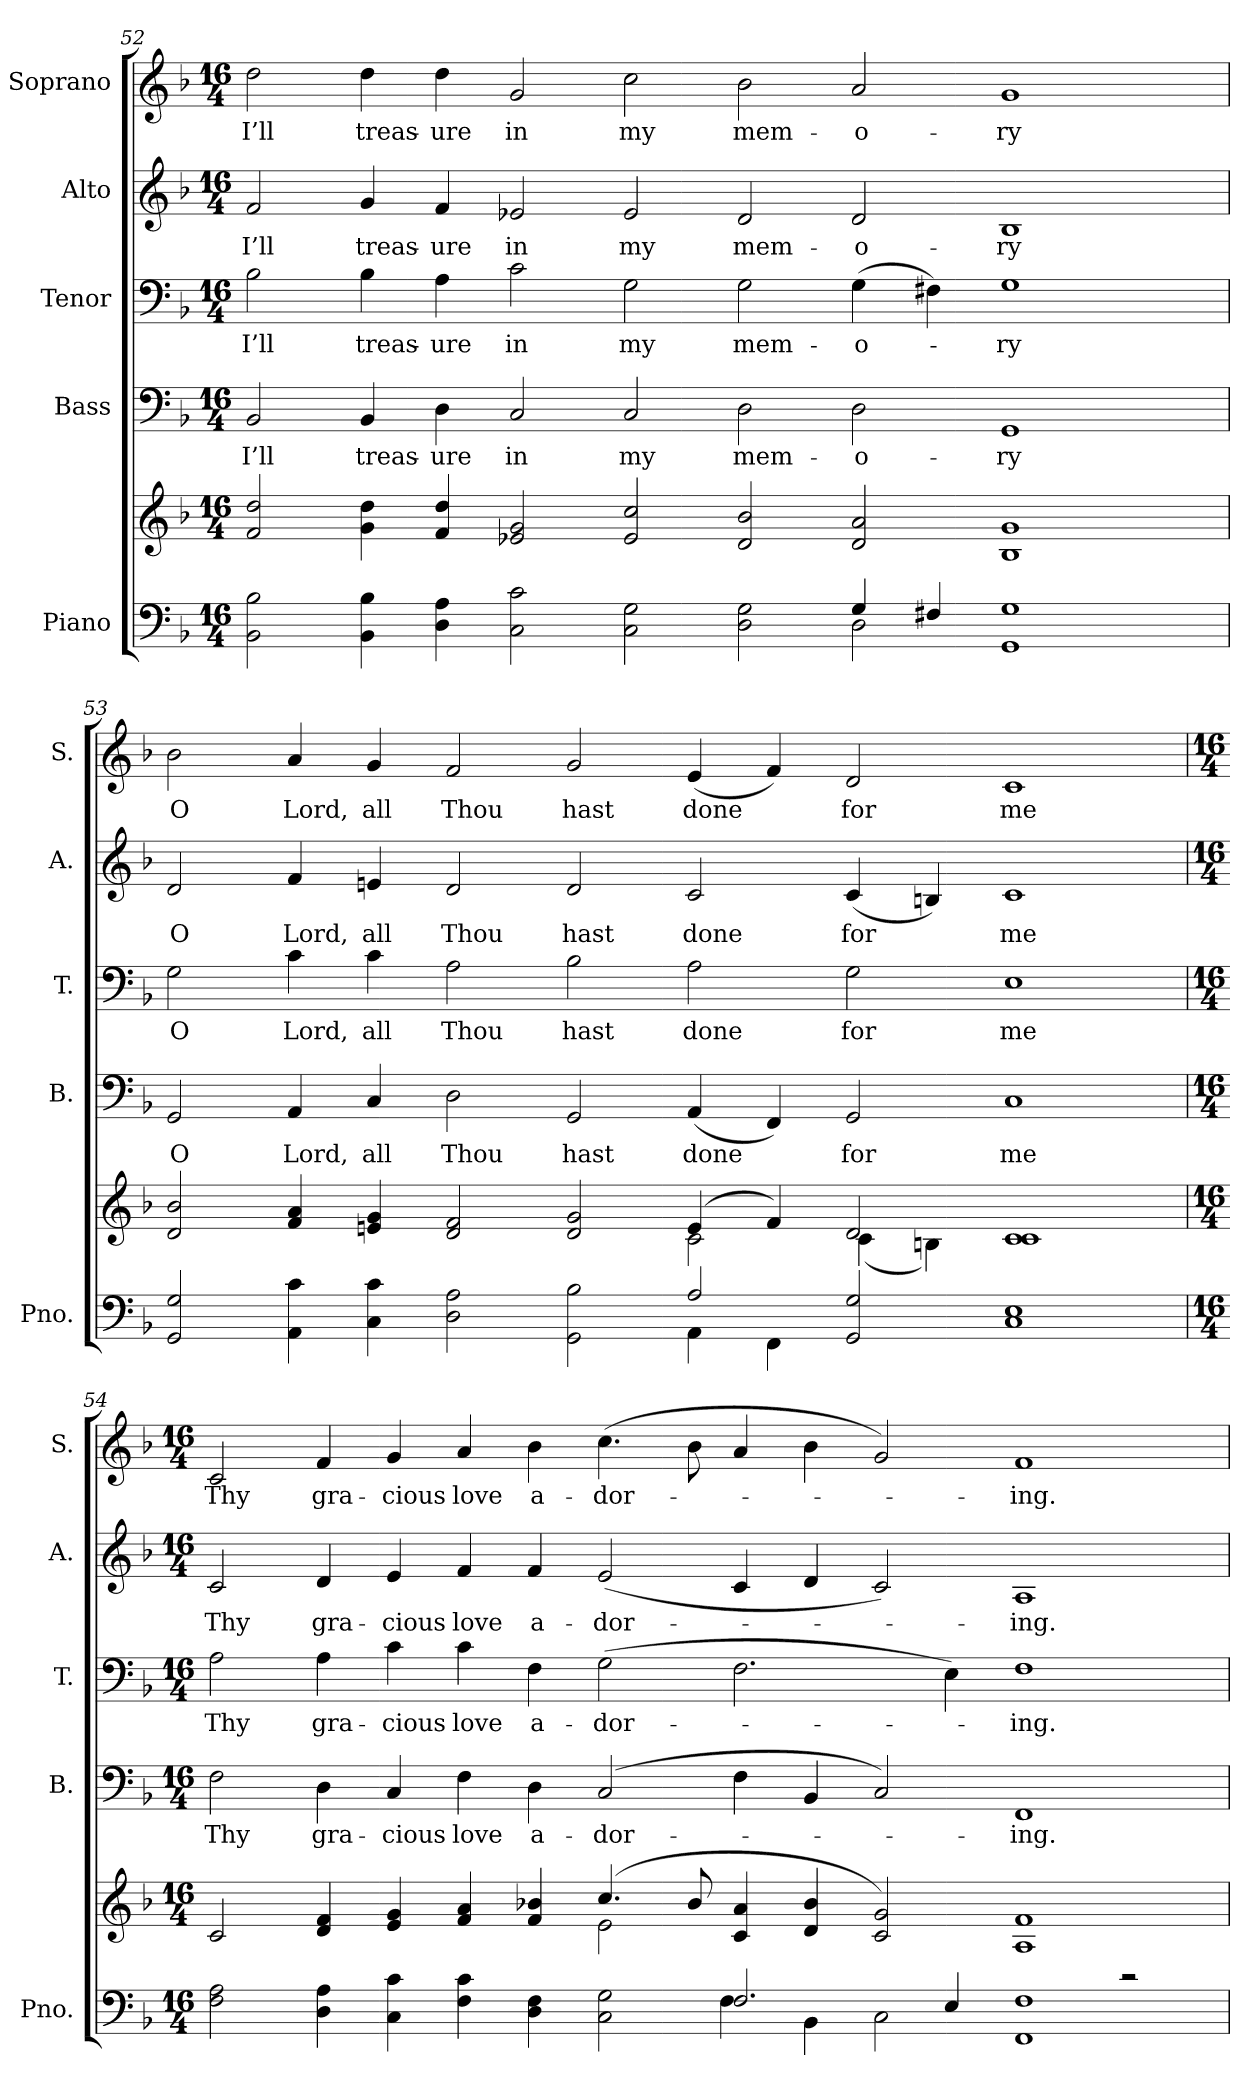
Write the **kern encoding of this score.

**kern	**kern	**kern	**text	**kern	**text	**kern	**text	**kern	**text
*part5	*part5	*part4	*part4	*part3	*part3	*part2	*part2	*part1	*part1
*staff6	*staff5	*staff4	*staff4	*staff3	*staff3	*staff2	*staff2	*staff1	*staff1
*I"Piano	*	*I"Bass	*	*I"Tenor	*	*I"Alto	*	*I"Soprano	*
*I'Pno.	*	*I'B.	*	*I'T.	*	*I'A.	*	*I'S.	*
!!LO:PB:g=z
*clefF4	*clefG2	*clefF4	*	*clefF4	*	*clefG2	*	*clefG2	*
*k[b-]	*k[b-]	*k[b-]	*	*k[b-]	*	*k[b-]	*	*k[b-]	*
*F:	*F:	*F:	*	*F:	*	*F:	*	*F:	*
*M16/4	*M16/4	*M16/4	*	*M16/4	*	*M16/4	*	*M16/4	*
=52	=52	=52	=52	=52	=52	=52	=52	=52	=52
*^	*	*	*	*	*	*	*	*	*
!	!	!	!	!LO:LY:b:color=#000000	!	!	!	!	!	!
!	!	!	!	!	!	!LO:LY:b:color=#000000	!	!	!	!
!	!	!	!	!	!	!	!	!LO:LY:b:color=#000000	!	!
!	!	!	!	!	!	!	!	!	!	!LO:LY:b:color=#000000
2BB-i\ 2B-i	1ryy	2fi/ 2ddi	2BB-i/	I’ll	2B-i\	I’ll	2fi/	I’ll	2ddi\	I’ll
!	!	!	!	!LO:LY:b:color=#000000	!	!	!	!	!	!
!	!	!	!	!	!	!LO:LY:b:color=#000000	!	!	!	!
!	!	!	!	!	!	!	!	!LO:LY:b:color=#000000	!	!
!	!	!	!	!	!	!	!	!	!	!LO:LY:b:color=#000000
4BB-i\ 4B-i	.	4gi\ 4ddi	4BB-i/	treas-	4B-i\	treas-	4gi/	treas-	4ddi\	treas-
!	!	!	!	!LO:LY:b:color=#000000	!	!	!	!	!	!
!	!	!	!	!	!	!LO:LY:b:color=#000000	!	!	!	!
!	!	!	!	!	!	!	!	!LO:LY:b:color=#000000	!	!
!	!	!	!	!	!	!	!	!	!	!LO:LY:b:color=#000000
4Di\ 4Ai	.	4fi/ 4ddi	4Di\	-ure	4Ai\	-ure	4fi/	-ure	4ddi\	-ure
!	!	!	!	!LO:LY:b:color=#000000	!	!	!	!	!	!
!	!	!	!	!	!	!LO:LY:b:color=#000000	!	!	!	!
!	!	!	!	!	!	!	!	!LO:LY:b:color=#000000	!	!
!	!	!	!	!	!	!	!	!	!	!LO:LY:b:color=#000000
2Ci\ 2ci	2ryy	2e-Xi/ 2gi	2Ci/	in	2ci\	in	2e-Xi/	in	2gi/	in
!	!	!	!	!LO:LY:b:color=#000000	!	!	!	!	!	!
!	!	!	!	!	!	!LO:LY:b:color=#000000	!	!	!	!
!	!	!	!	!	!	!	!	!LO:LY:b:color=#000000	!	!
!	!	!	!	!	!	!	!	!	!	!LO:LY:b:color=#000000
2Ci\ 2Gi	1ryy	2e-i/ 2cci	2Ci/	my	2Gi\	my	2e-i/	my	2cci\	my
!	!	!	!	!LO:LY:b:color=#000000	!	!	!	!	!	!
!	!	!	!	!	!	!LO:LY:b:color=#000000	!	!	!	!
!	!	!	!	!	!	!	!	!LO:LY:b:color=#000000	!	!
!	!	!	!	!	!	!	!	!	!	!LO:LY:b:color=#000000
2Di\ 2Gi	.	2di/ 2b-i	2Di\	mem-	2Gi\	mem-	2di/	mem-	2b-i\	mem-
!	!	!	!	!LO:LY:b:color=#000000	!	!	!	!	!	!
!	!	!	!	!	!	!LO:LY:b:color=#000000	!	!	!	!
!	!	!	!	!	!	!	!	!LO:LY:b:color=#000000	!	!
!	!	!	!	!	!	!	!	!	!	!LO:LY:b:color=#000000
4Gi/	2Di\	2di/ 2ai	2Di\	-o-	(4Gi\	-o-	2di/	-o-	2ai/	-o-
4F#Xi/	.	.	.	.	4F#Xi\)	.	.	.	.	.
!	!	!	!	!LO:LY:b:color=#000000	!	!	!	!	!	!
!	!	!	!	!	!	!LO:LY:b:color=#000000	!	!	!	!
!	!	!	!	!	!	!	!	!LO:LY:b:color=#000000	!	!
!	!	!	!	!	!	!	!	!	!	!LO:LY:b:color=#000000
1GGi 1Gi	2ryy	1B-i 1gi	1GGi	-ry	1Gi	-ry	1B-i	-ry	1gi	-ry
.	2ryy	.	.	.	.	.	.	.	.	.
!!LO:PB:g=z
=53	=53	=53	=53	=53	=53	=53	=53	=53	=53	=53
*	*	*^	*	*	*	*	*	*	*	*
!	!	!	!	!	!LO:LY:b:color=#000000	!	!	!	!	!	!
!	!	!	!	!	!	!	!LO:LY:b:color=#000000	!	!	!	!
!	!	!	!	!	!	!	!	!	!LO:LY:b:color=#000000	!	!
!	!	!	!	!	!	!	!	!	!	!	!LO:LY:b:color=#000000
2GGi/ 2Gi	1ryy	2di/ 2b-i	1ryy	2GGi/	O	2Gi\	O	2di/	O	2b-i\	O
!	!	!	!	!	!LO:LY:b:color=#000000	!	!	!	!	!	!
!	!	!	!	!	!	!	!LO:LY:b:color=#000000	!	!	!	!
!	!	!	!	!	!	!	!	!	!LO:LY:b:color=#000000	!	!
!	!	!	!	!	!	!	!	!	!	!	!LO:LY:b:color=#000000
4AAi\ 4ci	.	4fi/ 4ai	.	4AAi/	Lord,	4ci\	Lord,	4fi/	Lord,	4ai/	Lord,
!	!	!	!	!	!LO:LY:b:color=#000000	!	!	!	!	!	!
!	!	!	!	!	!	!	!LO:LY:b:color=#000000	!	!	!	!
!	!	!	!	!	!	!	!	!	!LO:LY:b:color=#000000	!	!
!	!	!	!	!	!	!	!	!	!	!	!LO:LY:b:color=#000000
4Ci\ 4ci	.	4eni/ 4gi	.	4Ci/	all	4ci\	all	4eni/	all	4gi/	all
!	!	!	!	!	!LO:LY:b:color=#000000	!	!	!	!	!	!
!	!	!	!	!	!	!	!LO:LY:b:color=#000000	!	!	!	!
!	!	!	!	!	!	!	!	!	!LO:LY:b:color=#000000	!	!
!	!	!	!	!	!	!	!	!	!	!	!LO:LY:b:color=#000000
2Di\ 2Ai	1ryy	2di/ 2fi	1ryy	2Di\	Thou	2Ai\	Thou	2di/	Thou	2fi/	Thou
!	!	!	!	!	!LO:LY:b:color=#000000	!	!	!	!	!	!
!	!	!	!	!	!	!	!LO:LY:b:color=#000000	!	!	!	!
!	!	!	!	!	!	!	!	!	!LO:LY:b:color=#000000	!	!
!	!	!	!	!	!	!	!	!	!	!	!LO:LY:b:color=#000000
2GGi\ 2B-i	.	2di/ 2gi	.	2GGi/	hast	2B-i\	hast	2di/	hast	2gi/	hast
!	!	!	!	!	!LO:LY:b:color=#000000	!	!	!	!	!	!
!	!	!	!	!	!	!	!LO:LY:b:color=#000000	!	!	!	!
!	!	!	!	!	!	!	!	!	!LO:LY:b:color=#000000	!	!
!	!	!	!	!	!	!	!	!	!	!	!LO:LY:b:color=#000000
2Ai/	4AAi\	(4ei/	2ci\	(4AAi/	done	2Ai\	done	2ci/	done	(4ei/	done
.	4FFi\	4fi/)	.	4FFi/)	.	.	.	.	.	4fi/)	.
!	!	!	!	!	!LO:LY:b:color=#000000	!	!	!	!	!	!
!	!	!	!	!	!	!	!LO:LY:b:color=#000000	!	!	!	!
!	!	!	!	!	!	!	!	!	!LO:LY:b:color=#000000	!	!
!	!	!	!	!	!	!	!	!	!	!	!LO:LY:b:color=#000000
2GGi/ 2Gi	2ryy	2di/	(4ci\	2GGi/	for	2Gi\	for	(4ci/	for	2di/	for
.	.	.	4Bni\)	.	.	.	.	4Bni/)	.	.	.
!	!	!	!	!	!LO:LY:b:color=#000000	!	!	!	!	!	!
!	!	!	!	!	!	!	!LO:LY:b:color=#000000	!	!	!	!
!	!	!	!	!	!	!	!	!	!LO:LY:b:color=#000000	!	!
!	!	!	!	!	!	!	!	!	!	!	!LO:LY:b:color=#000000
1Ci 1Ei	1ryy	1ci 1ci	1ryy	1Ci	me	1Ei	me	1ci	me	1ci	me
!!LO:PB:g=z
=54	=54	=54	=54	=54	=54	=54	=54	=54	=54	=54	=54
*M16/4	*	*M16/4	*	*M16/4	*	*M16/4	*	*M16/4	*	*M16/4	*
!	!	!	!	!	!LO:LY:b:color=#000000	!	!	!	!	!	!
!	!	!	!	!	!	!	!LO:LY:b:color=#000000	!	!	!	!
!	!	!	!	!	!	!	!	!	!LO:LY:b:color=#000000	!	!
!	!	!	!	!	!	!	!	!	!	!	!LO:LY:b:color=#000000
2Fi\ 2Ai	2ryy	2ci/	2ryy	2Fi\	Thy	2Ai\	Thy	2ci/	Thy	2ci/	Thy
!	!	!	!	!	!LO:LY:b:color=#000000	!	!	!	!	!	!
!	!	!	!	!	!	!	!LO:LY:b:color=#000000	!	!	!	!
!	!	!	!	!	!	!	!	!	!LO:LY:b:color=#000000	!	!
!	!	!	!	!	!	!	!	!	!	!	!LO:LY:b:color=#000000
4Di\ 4Ai	1ryy	4di/ 4fi	1ryy	4Di\	gra-	4Ai\	gra-	4di/	gra-	4fi/	gra-
!	!	!	!	!	!LO:LY:b:color=#000000	!	!	!	!	!	!
!	!	!	!	!	!	!	!LO:LY:b:color=#000000	!	!	!	!
!	!	!	!	!	!	!	!	!	!LO:LY:b:color=#000000	!	!
!	!	!	!	!	!	!	!	!	!	!	!LO:LY:b:color=#000000
4Ci\ 4ci	.	4ei/ 4gi	.	4Ci/	-cious	4ci\	-cious	4ei/	-cious	4gi/	-cious
!	!	!	!	!	!LO:LY:b:color=#000000	!	!	!	!	!	!
!	!	!	!	!	!	!	!LO:LY:b:color=#000000	!	!	!	!
!	!	!	!	!	!	!	!	!	!LO:LY:b:color=#000000	!	!
!	!	!	!	!	!	!	!	!	!	!	!LO:LY:b:color=#000000
4Fi\ 4ci	.	4fi/ 4ai	.	4Fi\	love	4ci\	love	4fi/	love	4ai/	love
!	!	!	!	!	!LO:LY:b:color=#000000	!	!	!	!	!	!
!	!	!	!	!	!	!	!LO:LY:b:color=#000000	!	!	!	!
!	!	!	!	!	!	!	!	!	!LO:LY:b:color=#000000	!	!
!	!	!	!	!	!	!	!	!	!	!	!LO:LY:b:color=#000000
4Di\ 4Fi	.	4fi/ 4b-Xi	.	4Di\	a-	4Fi\	a-	4fi/	a-	4b-i\	a-
!	!	!	!	!	!LO:LY:b:color=#000000	!	!	!	!	!	!
!	!	!	!	!	!	!	!LO:LY:b:color=#000000	!	!	!	!
!	!	!	!	!	!	!	!	!	!LO:LY:b:color=#000000	!	!
!	!	!	!	!	!	!	!	!	!	!	!LO:LY:b:color=#000000
2Ci\ 2Gi	2ryy	(4.cci/	2ei\	(2Ci/	-dor-	(2Gi\	-dor-	(2ei/	-dor-	(4.cci\	-dor-
.	.	8b-i/	.	.	.	.	.	.	.	8b-i\	.
2.Fi/	4Fi\	4ci/ 4ai	2ryy	4Fi\	.	2.Fi\	.	4ci/	.	4ai/	.
.	4BB-i\	4di/ 4b-i	.	4BB-i/	.	.	.	4di/	.	4b-i\	.
.	2Ci\	2ci/ 2gi)	1ryy	2Ci/)	.	.	.	2ci/)	.	2gi/)	.
4Ei/	.	.	.	.	.	4Ei\)	.	.	.	.	.
!	!	!	!	!	!LO:LY:b:color=#000000	!	!	!	!	!	!
!	!	!	!	!	!	!	!LO:LY:b:color=#000000	!	!	!	!
!	!	!	!	!	!	!	!	!	!LO:LY:b:color=#000000	!	!
!	!	!	!	!	!	!	!	!	!	!	!LO:LY:b:color=#000000
1FFi 1Fi	1ryy	1Ai 1fi	.	1FFi	-ing.	1Fi	-ing.	1Ai	-ing.	1fi	-ing.
.	.	.	2r	.	.	.	.	.	.	.	.
*v	*v	*	*	*	*	*	*	*	*	*	*
*	*v	*v	*	*	*	*	*	*	*	*
=	=	=	=	=	=	=	=	=	=
*-	*-	*-	*-	*-	*-	*-	*-	*-	*-
